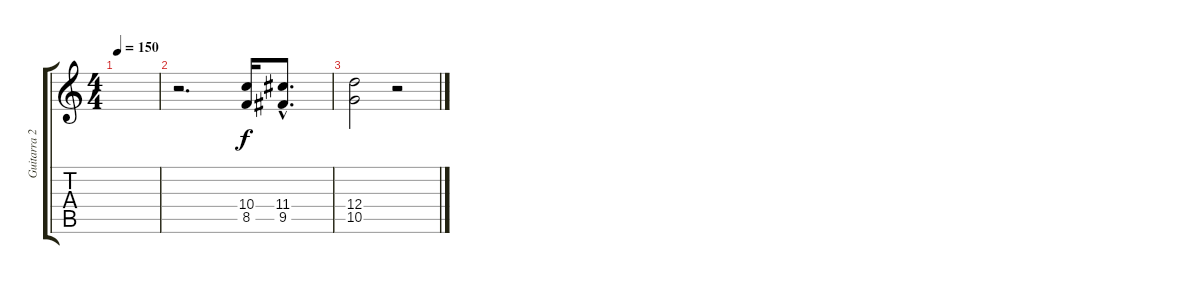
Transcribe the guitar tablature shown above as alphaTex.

\track ("Guitarra 2" "Guitarra 2") {instrument distortionguitar}
\staff {score tabs}
\tuning (E4 B3 G3 D3 A2 E2) {hide}
\ts (4 4)
\tempo 150
\clef g2
\ks c
|
r.2{d} (10.4 8.5).16 (11.4{hac} 9.5{hac}).8{d} |
(12.4 10.5).2 r.2
